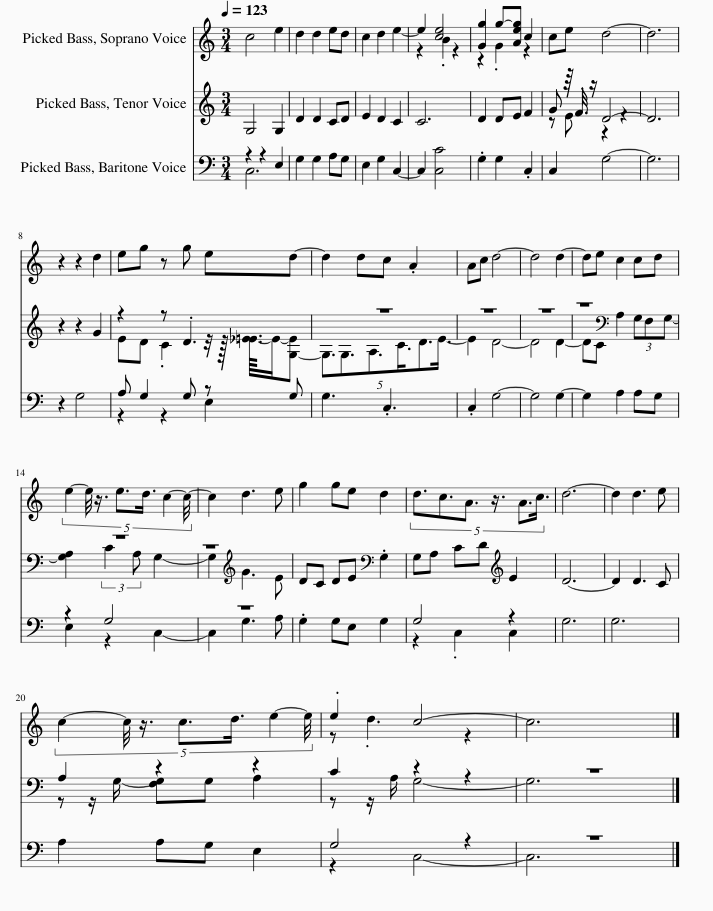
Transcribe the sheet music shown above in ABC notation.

X:1
%%score ( 1 2 ) ( 3 4 ) ( 5 6 )
L:1/8
Q:1/4=123
M:3/4
I:linebreak $
K:C
V:1 treble
V:2 treble
V:3 treble
V:4 treble
V:5 bass
V:6 bass
V:1
 c4 e2 | d2 d2 ed | c2 d2 e2- | e2 [ce]4 | [Gg]2 g-[Aeg] c2 | %5
 ce d4- | d6 |$ z2 z2 d2 | eg z g ed- | d2 dc .A2 | %10
 Ac d4- | d4 d2- | de c2 cd |$ (5:4:7e2- e/4 z3/4 e3/2d3/4 c2- c/4- | c2 d3 e | %15
 g2 ge d2 | (5:4:6d3/2c3/2A3/2 z3/4 A3/2c3/4 | d6- | d2 d3 e |$ (5:4:7c2- c/4 z3/4 c3/2d3/4 e2- e/4 | %20
 .e2 c4- | c6 |] %22
V:2
 x6 | x6 | x6 | z2 .B2 z2 | z2 .G2 z2 | %5
 x6 | x6 |$ x6 | x6 | x6 | %10
 x6 | x6 | x6 |$ x6 | x6 | %15
 x6 | x6 | x6 | x6 |$ x6 | %20
 z .d3 z2 | x6 |] %22
V:3
 G,4 G,2 | D2 D2 CD | E2 D2 C2 | C6 | D2 DE F2 | %5
 G z/8 .F3/8 z/ D4- | D6 |$ z2 z2 G2 | z2 z .D3 | z6 | %10
 z6 | z6 | z6[K:bass] |$ z6 | z6[K:treble] | %15
 DC DE[K:bass] .G,2 | G,A, CD[K:treble] E2 | D6- | D2 D3 C |$ A,2 z2 z2 | %20
 C2 z2 z2 | z6 |] %22
V:4
 x6 | x6 | x6 | x6 | x6 | %5
 z E z2 z2 | x6 |$ x6 | ED .C2 z/4 z/16 [_E=E-]3/16E/-[G,-E] | (5:4:6G,3/2G,3/2A,3/2C3/4D3/2E3/4- | %10
 E2 D4- | D4 D2- | DC[K:bass] A,2 (3G,F,G,- |$ [G,A,]2 (3:2:2C2 A, G,2- | G,2[K:treble] G3 E | %15
 x4[K:bass] x2 | x4[K:treble] x2 | x6 | x6 |$ z z/ G,/- [F,G,]G, A,2 | %20
 z z/ A,/ G,4- | G,6 |] %22
V:5
 z2 z2 E,2 | G,2 G,2 A,G, | E,2 G,2 C,2- | C,2 [C,C]4 | .G,2 G,2 .C,2 | %5
 C,2 G,4- | G,6 |$ z2 G,4 | A, G,2 G, z G, | G,3 .C,3 | %10
 .C,2 G,4- | G,4 G,2- | G,2 A,2 A,G, |$ z2 G,4 | z6 | %15
 .G,2 G,E, G,2 | G,4 z2 | G,6 | G,6 |$ A,2 A,G, E,2 | %20
 G,4 z2 | z6 |] %22
V:6
 C,6 | x6 | x6 | x6 | x6 | %5
 x6 | x6 |$ x6 | z2 z2 E,2 | x6 | %10
 x6 | x6 | x6 |$ E,2 z2 C,2- | C,2 G,3 A, | %15
 x6 | z2 .C,2 C,2 | x6 | x6 |$ x6 | %20
 z2 C,4- | C,6 |] %22
